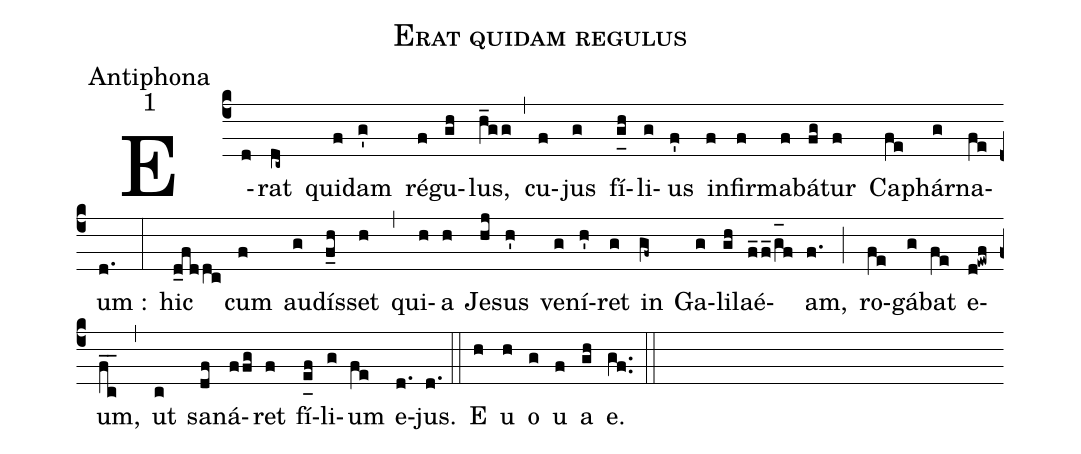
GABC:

name:Erat quidam regulus;
office-part:Antiphona;
mode:1;
%%
(c4) E(d)rat(dc~) qui(f)dam(g') ré(f)gu(gh)lus,(h_gg) (,) cu(f)jus(g) fí(g_[uh:l]h)li(g)us(f') in(f)fir(f)ma(f)bá(fg)tur(f) Ca(fe)phár(g)na(fe)um :(d.) (:) hic(d_fddc) cum(f) au(g)dís(f_h)set(h) (,) qui(h)a(h) Je(hj)sus(h') ve(g)ní(h')ret(g) in(gf~) Ga(g)li(gh)laé(f_2f_2/g_[oh:h]f)am,(f.) (;) ro(fe)gá(g)bat(fe) e(d!ewf)um,(fc__) (,) ut(c) sa(df)ná(ffg)ret(f) fí(e_[uh:l]f)li(g)um(fe) e(d.)jus.(d.) (::) <eu>E(h) u(h) o(g) u(f) a(gh) e.</eu>(gf..) (::)
